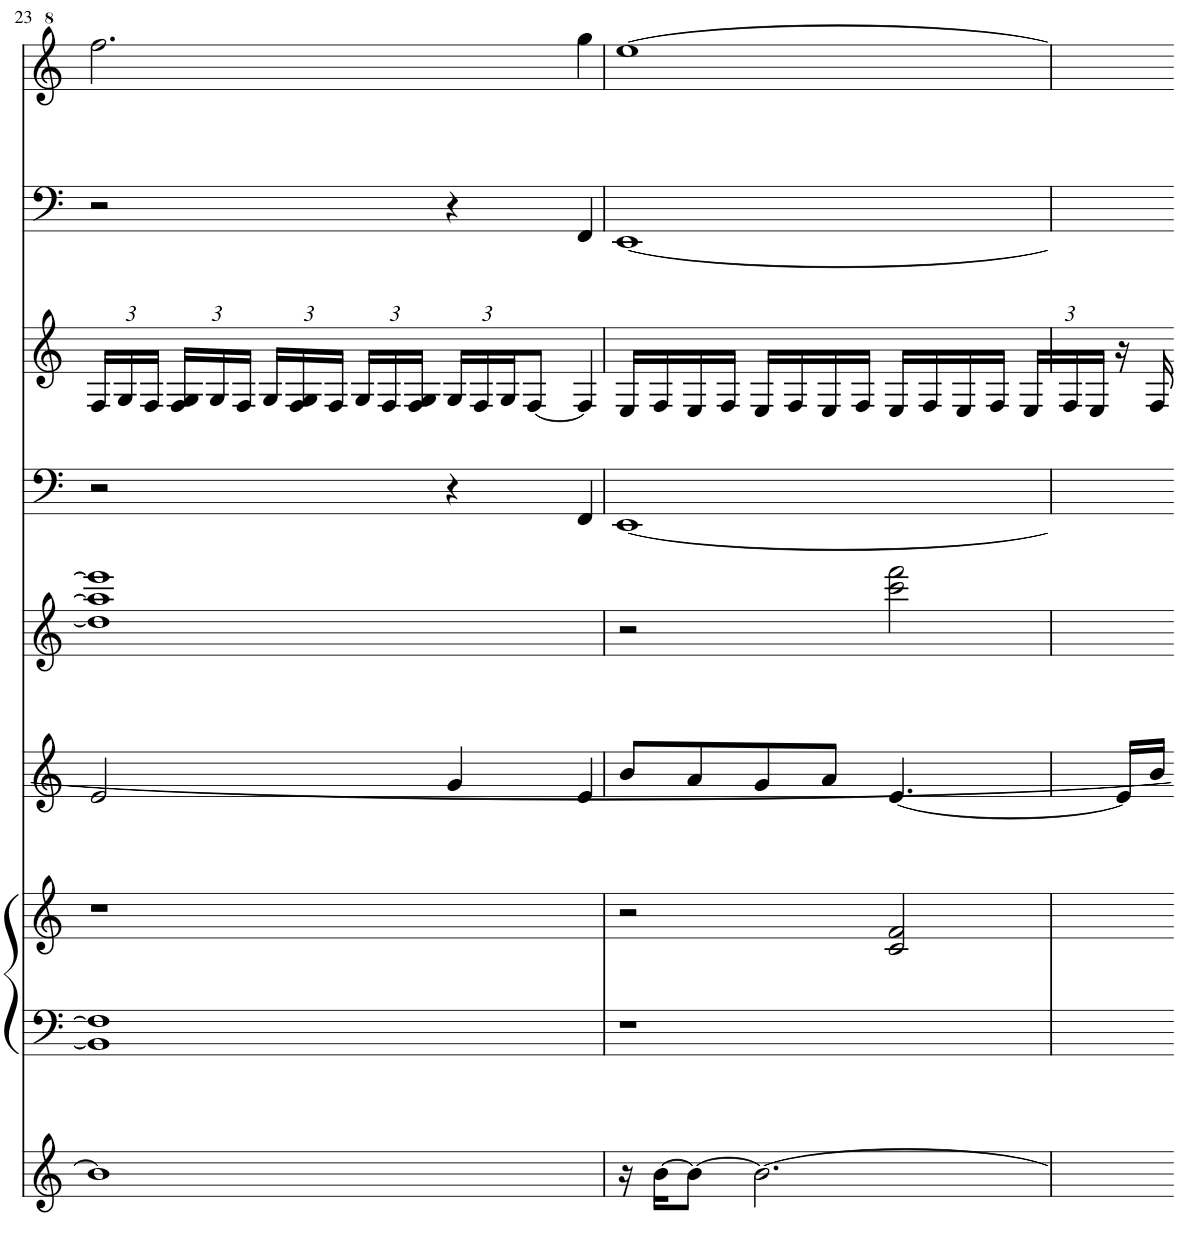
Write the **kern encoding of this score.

**kern	**kern	**kern	**kern	**kern	**kern	**kern	**kern	**kern
*part8	*part7	*part7	*part6	*part5	*part4	*part3	*part2	*part1
*staff9	*staff8	*staff7	*staff6	*staff5	*staff4	*staff3	*staff2	*staff1
*I"Gong	*I"Celesta	*	*I"Marimba	*I"Vibraphone	*I"Baritone Sax	*I"Tenor Sax	*I"Bassoons	*I"P. Flute
!!LO:PB:g=z
*clefG2	*clefF4	*clefG2	*clefG2	*clefG2	*clefF4	*clefG2	*clefF4	*clefG^2
*k[]	*k[]	*k[]	*k[]	*k[]	*k[]	*k[]	*k[]	*k[]
*M4/4	*M4/4	*M4/4	*M4/4	*M4/4	*M4/4	*M4/4	*M4/4	*M4/4
*	*	*	*	*	*	*Xbrackettup	*	*
=23	=23	=23	=23	=23	=23	=23	=23	=23
1b]	1BB] 1F]	1r	2e/	1dd] 1aa] 1eee]	2r	24F/LL	2r	2.fff\
.	.	.	.	.	.	24G/	.	.
.	.	.	.	.	.	24F/JJ	.	.
.	.	.	.	.	.	24F/ 24G/LL	.	.
.	.	.	.	.	.	24G/	.	.
.	.	.	.	.	.	24F/JJ	.	.
.	.	.	.	.	.	24G/LL	.	.
.	.	.	.	.	.	24F/ 24G/	.	.
.	.	.	.	.	.	24F/JJ	.	.
.	.	.	.	.	.	24G/LL	.	.
.	.	.	.	.	.	24F/	.	.
.	.	.	.	.	.	24F/ 24G/JJ	.	.
.	.	.	4g/	.	4r	24G/LL	4r	.
.	.	.	.	.	.	24F/	.	.
.	.	.	.	.	.	24G/J	.	.
.	.	.	.	.	.	[8F/J	.	.
.	.	.	4e/	.	4FF/	4F/]	4FF/	4ggg\
=24	=24	=24	=24	=24	=24	=24	=24	=24
16r	1r	2r	8b/L	2r	[1EE	16E/LL	[1EE	[1eee
[16b\KL	.	.	.	.	.	16F/	.	.
8b\J_	.	.	8a/	.	.	16E/	.	.
.	.	.	.	.	.	16F/JJ	.	.
2.b\_	.	.	8g/	.	.	16E/LL	.	.
.	.	.	.	.	.	16F/	.	.
.	.	.	8a/J	.	.	16E/	.	.
.	.	.	.	.	.	16F/JJ	.	.
.	.	2c/ 2f/	[4.e/	2ccc\ 2fff\	.	16E/LL	.	.
.	.	.	.	.	.	16F/	.	.
.	.	.	.	.	.	16E/	.	.
.	.	.	.	.	.	16F/JJ	.	.
.	.	.	.	.	.	24E/LL	.	.
.	.	.	.	.	.	24F/	.	.
.	.	.	.	.	.	24E/JJ	.	.
.	.	.	16e/LL]	.	.	16r	.	.
.	.	.	[16b/JJ	.	.	16F/	.	.
=	=	=	=	=	=	=	=	=
*-	*-	*-	*-	*-	*-	*-	*-	*-
